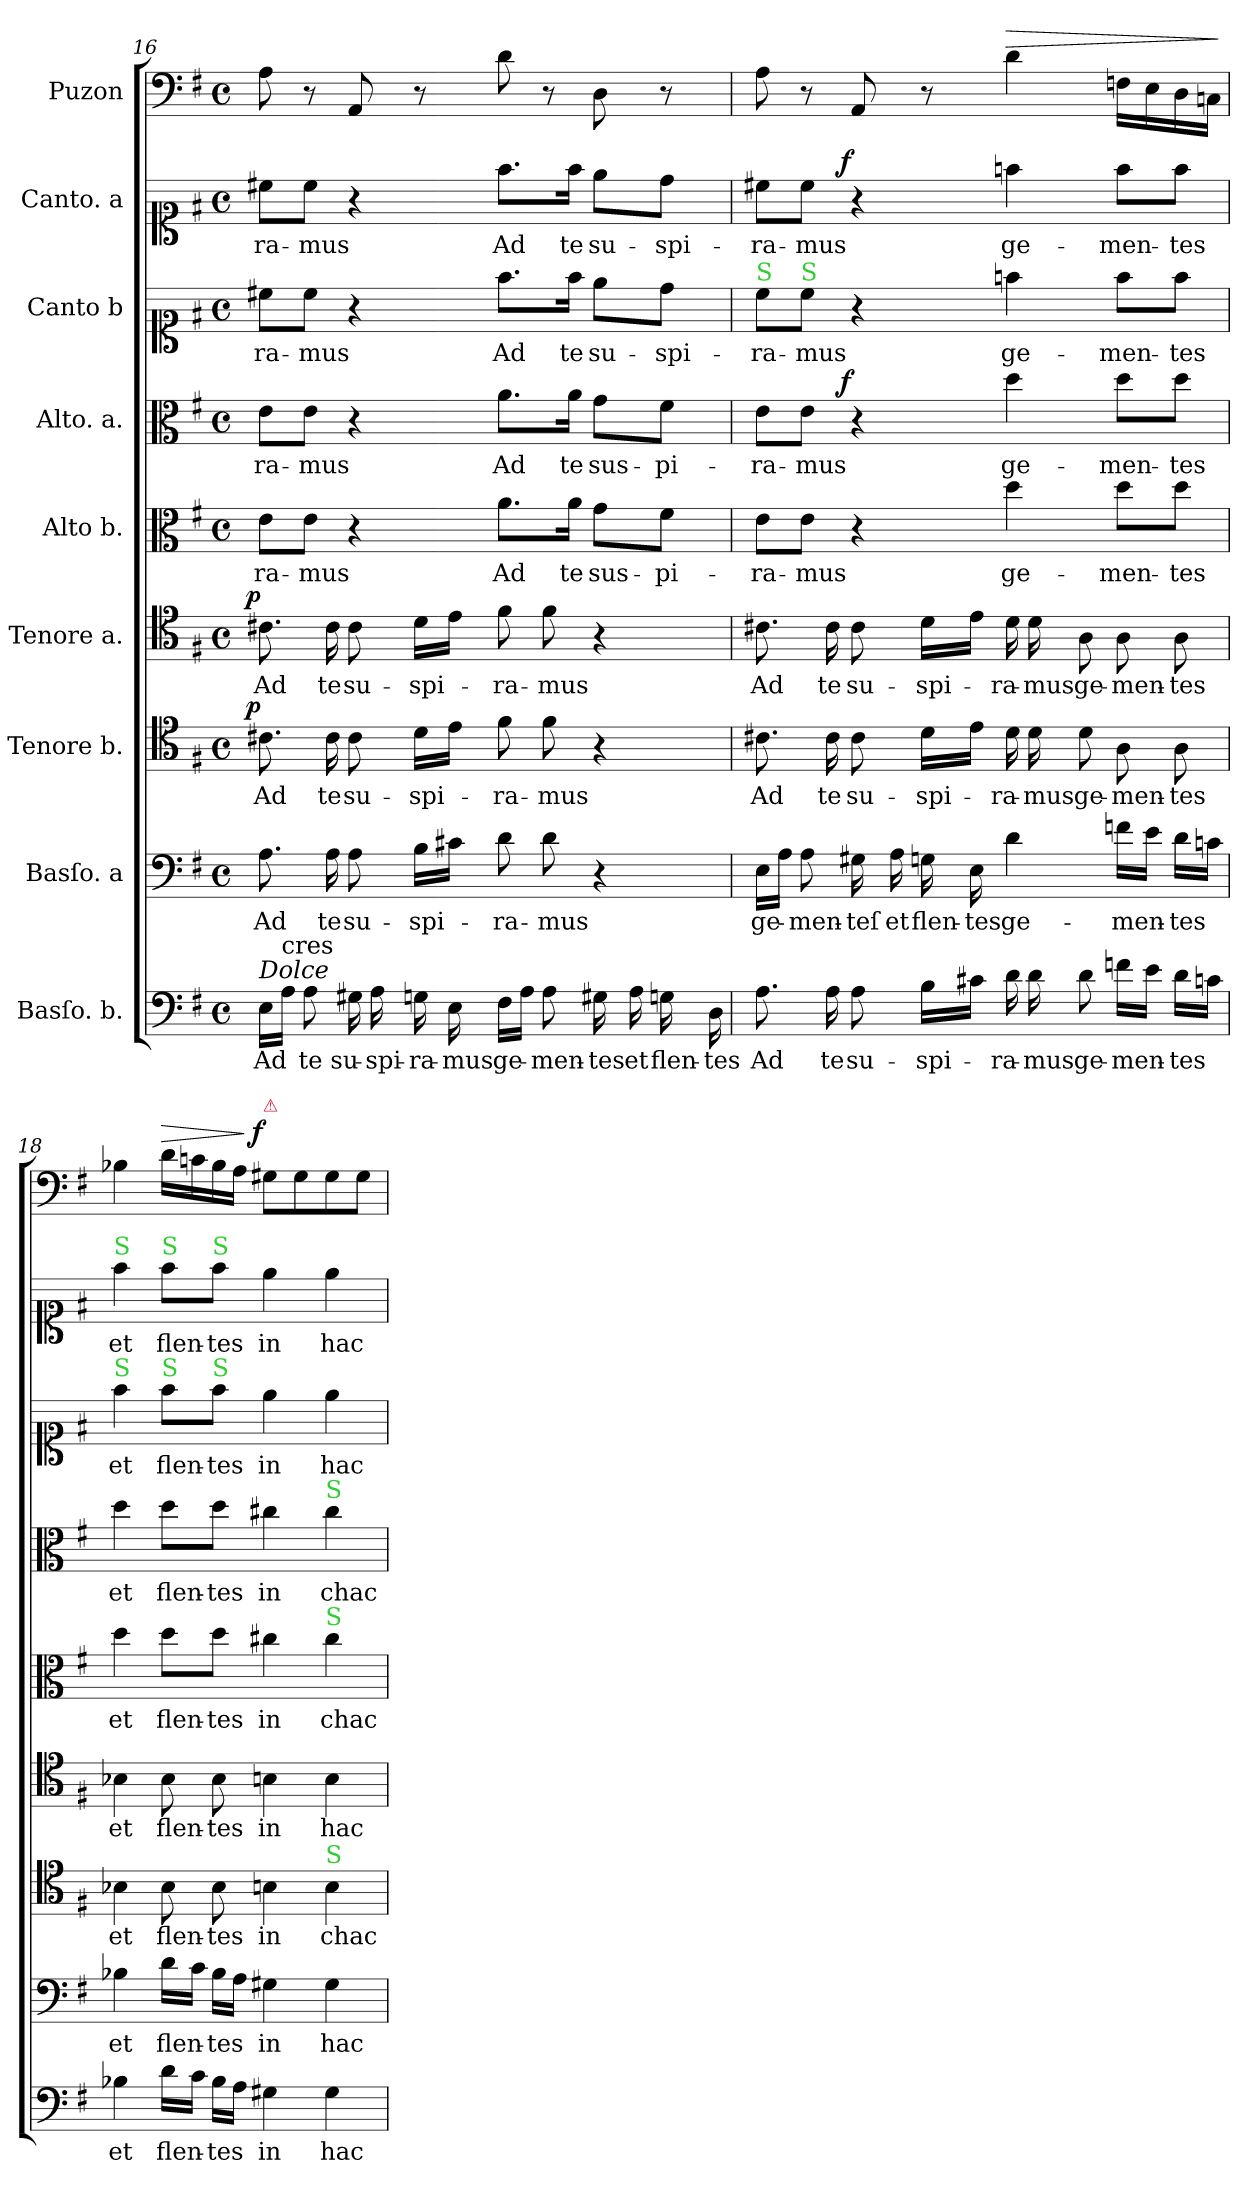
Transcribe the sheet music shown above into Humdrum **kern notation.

**kern	**text	**kern	**text	**dynam	**kern	**text	**dynam	**kern	**text	**dynam	**kern	**text	**kern	**text	**dynam	**kern	**text	**dynam	**kern	**text	**dynam	**kern	**dynam
*part9	*part9	*part8	*part8	*part8	*part7	*part7	*part7	*part6	*part6	*part6	*part5	*part5	*part4	*part4	*part4	*part3	*part3	*part3	*part2	*part2	*part2	*part1	*part1
*staff9	*staff9	*staff8	*staff8	*staff8	*staff7	*staff7	*staff7	*staff6	*staff6	*staff6	*staff5	*staff5	*staff4	*staff4	*staff4	*staff3	*staff3	*staff3	*staff2	*staff2	*staff2	*staff1	*staff1
*I"Basſo. b.	*	*I"Basſo. a	*	*	*I"Tenore b.	*	*	*I"Tenore a.	*	*	*I"Alto b.	*	*I"Alto. a.	*	*	*I"Canto b	*	*	*I"Canto. a	*	*	*I"Puzon	*
*clefF4	*	*clefF4	*	*	*clefC4	*	*	*clefC4	*	*	*clefC3	*	*clefC3	*	*	*clefC1	*	*	*clefC1	*	*	*clefF4	*
*k[f#]	*	*k[f#]	*	*	*k[f#]	*	*	*k[f#]	*	*	*k[f#]	*	*k[f#]	*	*	*k[f#]	*	*	*k[f#]	*	*	*k[f#]	*
*G:	*	*G:	*	*	*G:	*	*	*G:	*	*	*G:	*	*G:	*	*	*G:	*	*	*G:	*	*	*G:	*
*M4/4	*	*M4/4	*	*	*M4/4	*	*	*M4/4	*	*	*M4/4	*	*M4/4	*	*	*M4/4	*	*	*M4/4	*	*	*M4/4	*
*met(c)	*	*met(c)	*	*	*met(c)	*	*	*met(c)	*	*	*met(c)	*	*met(c)	*	*	*met(c)	*	*	*met(c)	*	*	*met(c)	*
=16	=16	=16	=16	=16	=16	=16	=16	=16	=16	=16	=16	=16	=16	=16	=16	=16	=16	=16	=16	=16	=16	=16	=16
!LO:TX:a:i:t=Dolce	!	!	!	!	!	!	!	!	!	!	!	!	!	!	!	!	!	!	!	!	!	!	!
!	!	!	!	!	!	!	!LO:DY:a:rj	!	!	!LO:DY:a:rj	!	!	!	!	!	!	!	!	!	!	!	!	!
16E\LL	Ad	8.A\	Ad	.	8.c#X\	Ad	p	8.c#X\	Ad	p	8e\L	-ra-	8e\L	-ra-	.	8cc#X\L	-ra-	.	8cc#X\L	-ra-	.	8A\	.
!LO:TX:a:t=cres	!	!	!	!	!	!	!	!	!	!	!	!	!	!	!	!	!	!	!	!	!	!	!
16A\JJ	.	.	.	.	.	.	.	.	.	.	.	.	.	.	.	.	.	.	.	.	.	.	.
8A\	te	.	.	.	.	.	.	.	.	.	8e\J	-mus	8e\J	-mus	.	8cc#\J	-mus	.	8cc#\J	-mus	.	8r	.
.	.	16A\	te	.	16c#\	te	.	16c#\	te	.	.	.	.	.	.	.	.	.	.	.	.	.	.
16G#X\	su-	8A\	su-	.	8c#\	su-	.	8c#\	su-	.	4r	.	4r	.	.	4r	.	.	4r	.	.	8AA/	.
16A\	-spi-	.	.	.	.	.	.	.	.	.	.	.	.	.	.	.	.	.	.	.	.	.	.
16Gn\	-ra-	16B\LL	-spi-	.	16d\LL	-spi-	.	16d\LL	-spi-	.	.	.	.	.	.	.	.	.	.	.	.	8r	.
16E\	-mus	16c#X\JJ	.	.	16e\JJ	.	.	16e\JJ	.	.	.	.	.	.	.	.	.	.	.	.	.	.	.
!	!	!	!	!	!	!	!	!	!	!	!	!	!	!LO:LY:i	!	!	!	!	!	!	!	!	!
16F#\LL	ge-	8d\	-ra-	.	8f#\	-ra-	.	8f#\	-ra-	.	8.a\L	Ad	8.a\L	Ad	.	8.ff#\L	Ad	.	8.ff#\L	Ad	.	8d\	.
16A\JJ	.	.	.	.	.	.	.	.	.	.	.	.	.	.	.	.	.	.	.	.	.	.	.
8A\	-men-	8d\	-mus	.	8f#\	-mus	.	8f#\	-mus	.	.	.	.	.	.	.	.	.	.	.	.	8r	.
!	!	!	!	!	!	!	!	!	!	!	!	!	!	!LO:LY:i	!	!	!	!	!	!	!	!	!
.	.	.	.	.	.	.	.	.	.	.	16a\Jk	te	16a\Jk	te	.	16ff#\Jk	te	.	16ff#\Jk	te	.	.	.
!	!	!	!	!	!	!	!	!	!	!	!	!	!	!LO:LY:i	!	!	!	!	!	!	!	!	!
16G#X\	-tes	4r	.	.	4r	.	.	4r	.	.	8g\L	sus-	8g\L	sus-	.	8ee\L	su-	.	8ee\L	su-	.	8D\	.
16A\	et	.	.	.	.	.	.	.	.	.	.	.	.	.	.	.	.	.	.	.	.	.	.
!	!	!	!	!	!	!	!	!	!	!	!	!	!	!LO:LY:i	!	!	!	!	!	!	!	!	!
16Gn\	flen-	.	.	.	.	.	.	.	.	.	8f#\J	-pi-	8f#\J	-pi-	.	8dd\J	-spi-	.	8dd\J	-spi-	.	8r	.
16D\	-tes	.	.	.	.	.	.	.	.	.	.	.	.	.	.	.	.	.	.	.	.	.	.
=17	=17	=17	=17	=17	=17	=17	=17	=17	=17	=17	=17	=17	=17	=17	=17	=17	=17	=17	=17	=17	=17	=17	=17
!	!	!	!	!	!	!	!	!	!	!	!	!	!	!	!	!LO:TX:a:color=limegreen:t=S	!	!	!	!	!	!	!
!	!	!	!	!	!	!	!	!	!	!	!	!	!	!LO:LY:i	!	!	!	!	!	!	!	!	!
8.A\	Ad	16E\LL	ge-	.	8.c#X\	Ad	.	8.c#X\	Ad	.	8e\L	-ra-	8e\L	-ra-	.	8cc\L	-ra-	.	8cc#X\L	-ra-	.	8A\	.
.	.	16A\JJ	.	.	.	.	.	.	.	.	.	.	.	.	.	.	.	.	.	.	.	.	.
!	!	!	!	!	!	!	!	!	!	!	!	!	!	!	!	!LO:TX:a:color=limegreen:t=S	!	!	!	!	!	!	!
!	!	!	!	!	!	!	!	!	!	!	!	!	!	!LO:LY:i	!	!	!	!	!	!	!	!	!
.	.	8A\	-men-	.	.	.	.	.	.	.	8e\J	-mus	8e\J	-mus	.	8cc\J	-mus	.	8cc#\J	-mus	.	8r	.
16A\	te	.	.	.	16c#\	te	.	16c#\	te	.	.	.	.	.	.	.	.	.	.	.	.	.	.
!	!	!	!	!	!	!	!	!	!	!	!	!	!	!	!LO:DY:a:rj	!	!	!	!	!	!LO:DY:a:rj	!	!
8A\	su-	16G#X\	-teſ	.	8c#\	su-	.	8c#\	su-	.	4r	.	4r	.	f	4r	.	.	4r	.	f	8AA/	.
.	.	16A\	et	.	.	.	.	.	.	.	.	.	.	.	.	.	.	.	.	.	.	.	.
16B\LL	-spi-	16Gn\	flen-	.	16d\LL	-spi-	.	16d\LL	-spi-	.	.	.	.	.	.	.	.	.	.	.	.	8r	.
16c#X\JJ	.	16E\	-tes	.	16e\JJ	.	.	16e\JJ	.	.	.	.	.	.	.	.	.	.	.	.	.	.	.
!	!	!	!	!LO:DY:a:rj	!	!	!	!	!	!	!	!	!	!	!	!	!	!LO:DY:a:rj	!	!	!	!	!LO:HP:a
16d\	-ra-	4d\	ge-	fo	16d\	-ra-	.	16d\	-ra-	.	4dd\	ge-	4dd\	ge-	.	4ffn\	ge-	for	4ffn\	ge-	.	4d\	>
16d\	-mus	.	.	.	16d\	-mus	.	16d\	-mus	.	.	.	.	.	.	.	.	.	.	.	.	.	.
8d\	ge-	.	.	.	8d\	ge-	.	8A\	ge-	.	.	.	.	.	.	.	.	.	.	.	.	.	.
16fn\LL	-men-	16fn\LL	-men-	.	8A\	-men-	.	8A\	-men-	.	8dd\L	-men-	8dd\L	-men-	.	8ff\L	-men-	.	8ff\L	-men-	.	16Fn\LL	.
16e\JJ	.	16e\JJ	.	.	.	.	.	.	.	.	.	.	.	.	.	.	.	.	.	.	.	16E\	.
16d\LL	-tes	16d\LL	-tes	.	8A\	-tes	.	8A\	-tes	.	8dd\J	-tes	8dd\J	-tes	.	8ff\J	-tes	.	8ff\J	-tes	.	16D\	.
16cn\JJ	.	16cn\JJ	.	.	.	.	.	.	.	.	.	.	.	.	.	.	.	.	.	.	.	16Cn\JJ	.
.	.	.	.	.	.	.	.	.	.	.	.	.	.	.	.	.	.	.	.	.	.	.	]
=18	=18	=18	=18	=18	=18	=18	=18	=18	=18	=18	=18	=18	=18	=18	=18	=18	=18	=18	=18	=18	=18	=18	=18
!	!	!	!	!	!	!	!	!	!	!	!	!	!	!	!	!	!	!	!LO:TX:a:color=limegreen:t=S	!	!	!	!
!	!	!	!	!	!	!	!	!	!	!	!	!	!	!	!	!LO:TX:a:color=limegreen:t=S	!	!	!	!	!	!	!
4B-X\	et	4B-X\	et	.	4B-X\	et	.	4B-X\	et	.	4dd\	et	4dd\	et	.	4ff#\	et	.	4ff#\	et	.	4B-X\	.
!	!	!	!	!	!	!	!	!	!	!	!	!	!	!	!	!	!	!	!LO:TX:a:color=limegreen:t=S	!	!	!	!
!	!	!	!	!	!	!	!	!	!	!	!	!	!	!	!	!LO:TX:a:color=limegreen:t=S	!	!	!	!	!	!	!
!	!	!	!	!	!	!	!	!	!	!	!	!	!	!	!	!	!	!	!	!	!	!	!LO:HP:a
16d\LL	flen-	16d\LL	flen-	.	8B-\	flen-	.	8B-\	flen-	.	8dd\L	flen-	8dd\L	flen-	.	8ff#\L	flen-	.	8ff#\L	flen-	.	16d\LL	>
16c\JJ	.	16c\JJ	.	.	.	.	.	.	.	.	.	.	.	.	.	.	.	.	.	.	.	16cn\	.
!	!	!	!	!	!	!	!	!	!	!	!	!	!	!	!	!	!	!	!LO:TX:a:color=limegreen:t=S	!	!	!	!
!	!	!	!	!	!	!	!	!	!	!	!	!	!	!	!	!LO:TX:a:color=limegreen:t=S	!	!	!	!	!	!	!
16B-\LL	-tes	16B-\LL	-tes	.	8B-\	-tes	.	8B-\	-tes	.	8dd\J	-tes	8dd\J	-tes	.	8ff#\J	-tes	.	8ff#\J	-tes	.	16B-\	.
16A\JJ	.	16A\JJ	.	.	.	.	.	.	.	.	.	.	.	.	.	.	.	.	.	.	.	16A\JJ	.
!	!	!	!	!	!	!	!	!	!	!	!	!	!	!	!	!	!	!	!	!	!	!LO:TX:a:color=crimson:t=⚠	!
!	!	!	!	!	!	!	!	!	!	!	!	!	!	!	!	!	!	!	!	!	!	!	!LO:DY:n=1:a:rj
4G#X\	in	4G#X\	in	.	4Bn\	in	.	4Bn\	in	.	4cc#X\	in	4cc#X\	in	.	4ee\	in	.	4ee\	in	.	8G#X\L	] f
.	.	.	.	.	.	.	.	.	.	.	.	.	.	.	.	.	.	.	.	.	.	8G#\	.
!	!	!	!	!	!	!	!	!	!	!	!	!	!LO:TX:a:color=limegreen:t=S	!	!	!	!	!	!	!	!	!	!
!	!	!	!	!	!	!	!	!	!	!	!LO:TX:a:color=limegreen:t=S	!	!	!	!	!	!	!	!	!	!	!	!
!	!	!	!	!	!LO:TX:a:color=limegreen:t=S	!	!	!	!	!	!	!	!	!	!	!	!	!	!	!	!	!	!
4G#\	hac	4G#\	hac	.	4B\	chac	.	4B\	hac	.	4cc#\	chac	4cc#\	chac	.	4ee\	hac	.	4ee\	hac	.	8G#\	.
.	.	.	.	.	.	.	.	.	.	.	.	.	.	.	.	.	.	.	.	.	.	8G#\J	.
=	=	=	=	=	=	=	=	=	=	=	=	=	=	=	=	=	=	=	=	=	=	=	=
*-	*-	*-	*-	*-	*-	*-	*-	*-	*-	*-	*-	*-	*-	*-	*-	*-	*-	*-	*-	*-	*-	*-	*-
